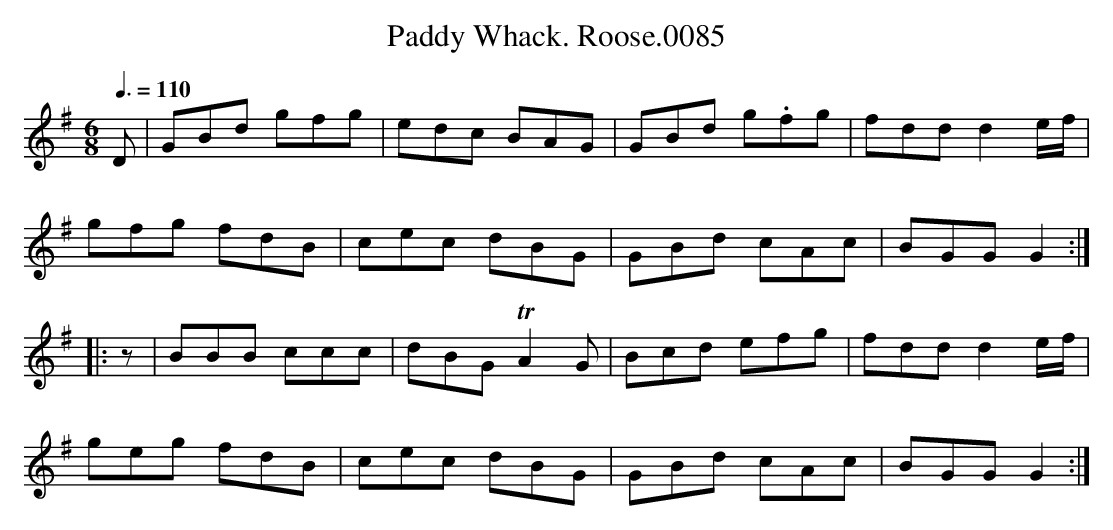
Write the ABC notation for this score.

X:1
T:Paddy Whack. Roose.0085
Q:3/8=110
M:6/8
L:1/8
K:G
D|GBd gfg|edc BAG|GBd g.fg|fdd d2 e/f/|
gfg fdB|cec dBG|GBd cAc|BGG G2:|
|:z|BBB ccc|dBG !trill!A2 G|Bcd efg|fdd d2 e/f/|
geg fdB|cec dBG|GBd cAc|BGG G2:|
